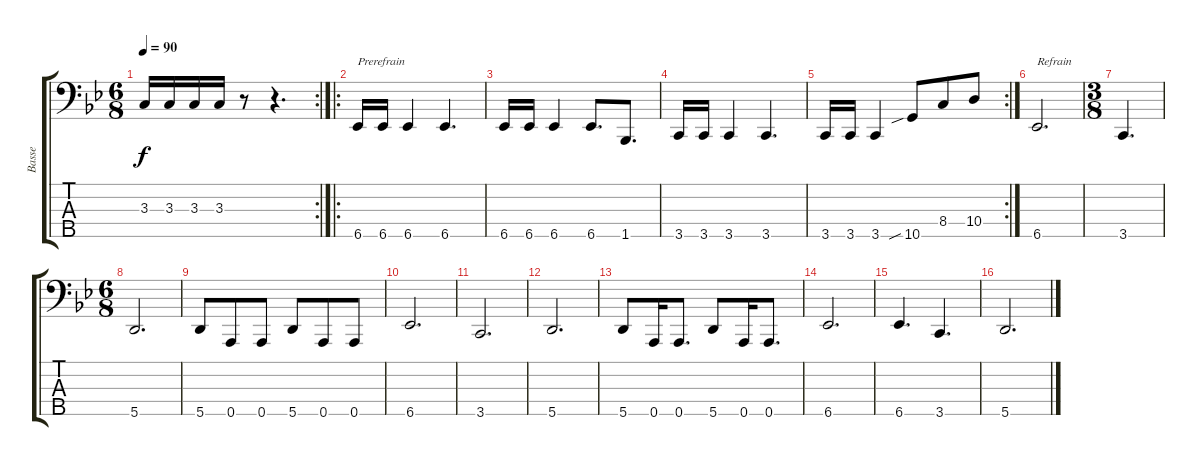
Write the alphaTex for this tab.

\track ("Basse" "Basse") {instrument electricbassfinger}
\staff {score tabs}
\tuning (G2 D2 A1 E1 A0) {hide}
\rc 2
\ts (6 8)
\tempo 90
\clef f4
\ks bb
3.3.16{dy f} 3.3.16 3.3.16 3.3.16 r.8 r.4{d} |
\ro
6.5.16{txt "Prerefrain"} 6.5.16 6.5.4 6.5.4{d} |
6.5.16 6.5.16 6.5.4 6.5.8{d} 1.5.8{d} |
3.5.16 3.5.16 3.5.4 3.5.4{d} |
\rc 2
3.5.16 3.5.16 3.5.4 10.5{sib}.8 8.4.8 10.4.8 |
6.5.2{d txt "Refrain"} |
\ts (3 8)
3.5.4{d} |
\ts (6 8)
5.5.2{d} |
5.5.8 0.5.8 0.5.8 5.5.8 0.5.8 0.5.8 |
6.5.2{d} |
3.5.2{d} |
5.5.2{d} |
5.5.8 0.5.16 0.5.8{d} 5.5.8 0.5.16 0.5.8{d} |
6.5.2{d} |
6.5.4{d} 3.5.4{d} |
5.5.2{d}
